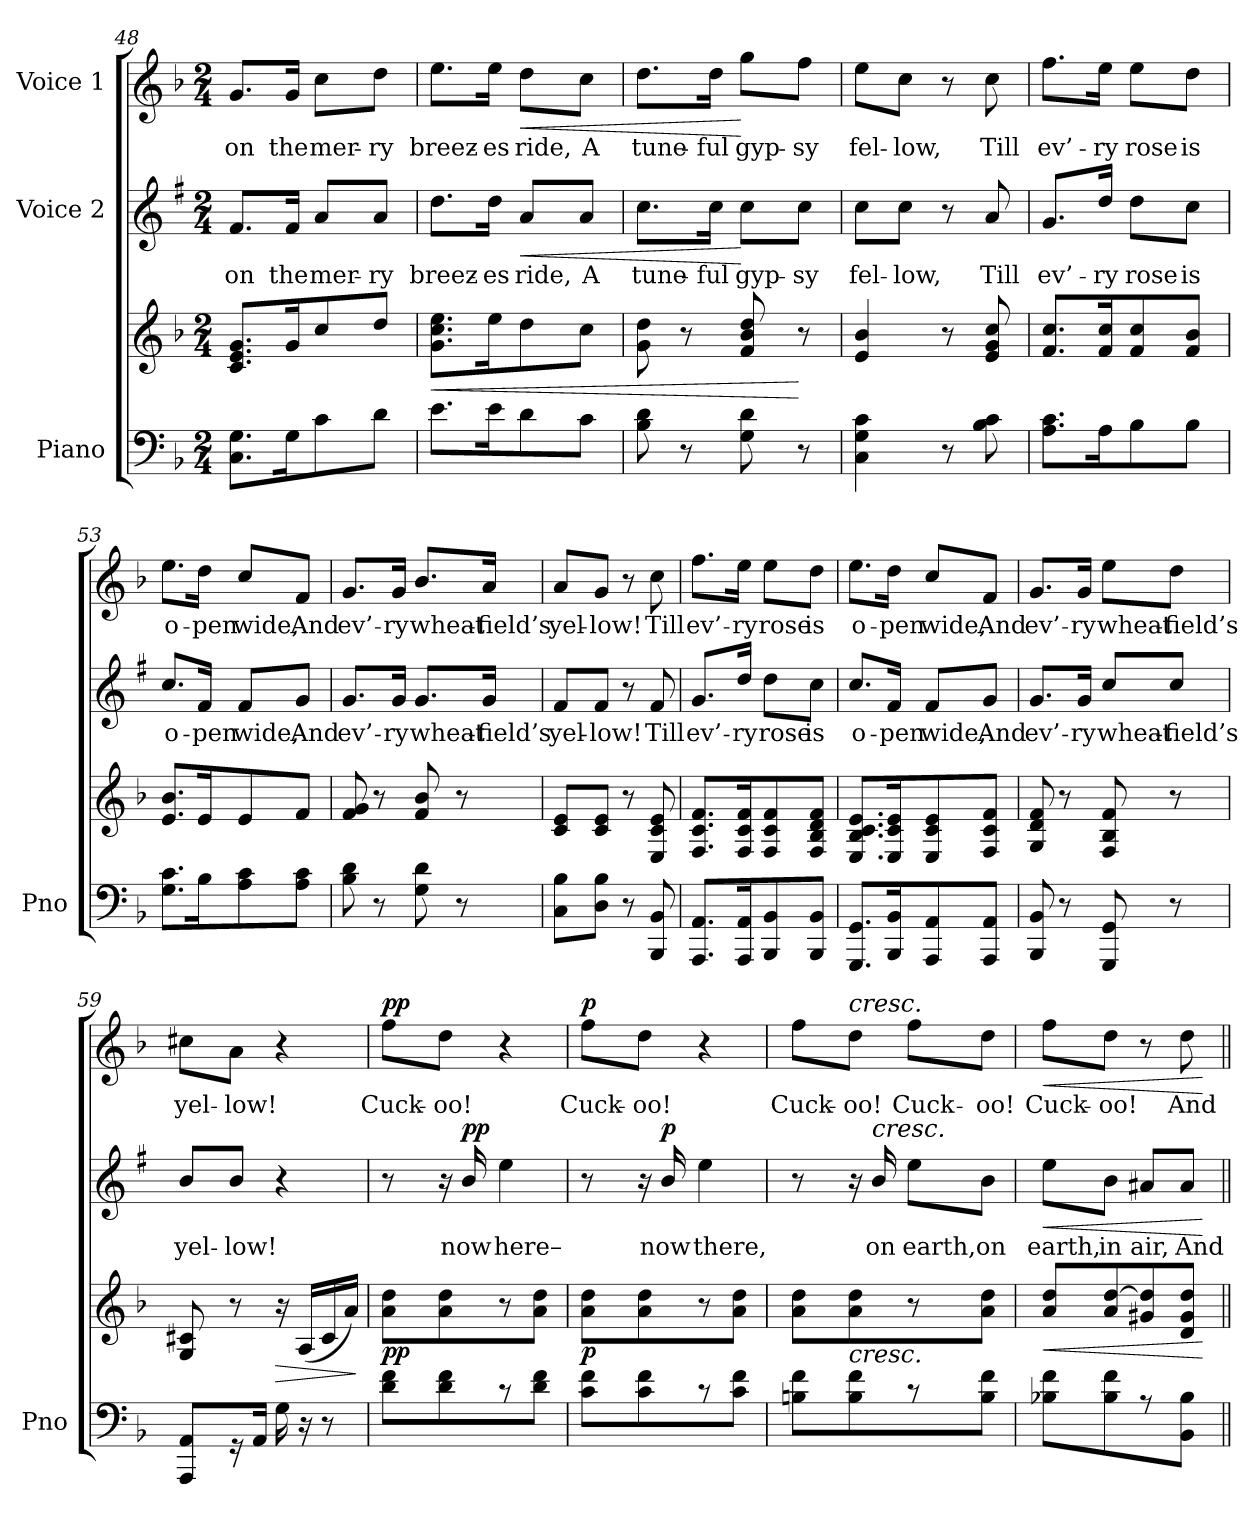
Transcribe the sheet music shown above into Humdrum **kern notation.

**kern	**kern	**dynam	**kern	**text	**dynam	**kern	**text	**dynam
*part3	*part3	*part3	*part2	*part2	*part2	*part1	*part1	*part1
*staff4	*staff3	*staff3/4	*staff2	*staff2	*staff2	*staff1	*staff1	*staff1
*I"Piano	*	*	*I"Voice 2	*	*	*I"Voice 1	*	*
*I'Pno	*	*	*	*	*	*	*	*
*clefF4	*clefG2	*	*clefG2	*	*	*clefG2	*	*
*	*	*	*ITrd1c2	*	*	*	*	*
*k[b-]	*k[b-]	*	*k[b-]	*	*	*k[b-]	*	*
*M2/4	*M2/4	*	*M2/4	*	*	*M2/4	*	*
=48	=48	=48	=48	=48	=48	=48	=48	=48
8.C\ 8.G\L	8.c/ 8.e/ 8.g/L	.	8.e/L	-on	.	8.g/L	-on	.
16G\K	16g/K	.	16e/Jk	the	.	16g/Jk	the	.
8c\	8cc/	.	8g/L	mer-	.	8cc\L	mer-	.
8d\J	8dd/J	.	8g/J	-ry	.	8dd\J	-ry	.
=49	=49	=49	=49	=49	=49	=49	=49	=49
!	!	!LO:HP:b	!	!	!	!	!	!
8.e\L	8.g\ 8.cc\ 8.ee\L	<	8.cc\L	breez-	.	8.ee\L	breez-	.
16e\K	16ee\K	.	16cc\Jk	-es	.	16ee\Jk	-es	.
!	!	!	!	!	!LO:HP:b	!	!	!LO:HP:b
8d\	8dd\	.	8g/L	ride,	<	8dd\L	ride,	<
8c\J	8cc\J	.	8g/J	A	.	8cc\J	A	.
=50	=50	=50	=50	=50	=50	=50	=50	=50
8B-\ 8d\	8g\ 8dd\	.	8.b-\L	tune-	.	8.dd\L	tune-	.
8r	8r	.	.	.	.	.	.	.
.	.	.	16b-\Jk	-ful	.	16dd\Jk	-ful	.
8G\ 8d\	8f/ 8b-/ 8dd/	.	8b-\L	gyp-	[	8gg\L	gyp-	[
8r	8r	[	8b-\J	-sy	.	8ff\J	-sy	.
=51	=51	=51	=51	=51	=51	=51	=51	=51
4C\ 4G\ 4c\	4e/ 4b-/	.	8b-\L	fel-	.	8ee\L	fel-	.
.	.	.	8b-\J	-low,	.	8cc\J	-low,	.
8r	8r	.	8r	.	.	8r	.	.
8B-\ 8c\	8e/ 8g/ 8cc/	.	8g/	Till	.	8cc\	Till	.
=52	=52	=52	=52	=52	=52	=52	=52	=52
8.A\ 8.c\L	8.f/ 8.cc/L	.	8.f/L	ev’-	.	8.ff\L	ev’-	.
16A\K	16f/ 16cc/K	.	16cc/Jk	-ry	.	16ee\Jk	-ry	.
8B-\	8f/ 8cc/	.	8cc\L	rose	.	8ee\L	rose	.
8B-\J	8f/ 8b-/J	.	8b-\J	is	.	8dd\J	is	.
=53	=53	=53	=53	=53	=53	=53	=53	=53
8.G\ 8.c\L	8.e/ 8.b-/L	.	8.b-/L	o-	.	8.ee\L	o-	.
16B-\K	16e/K	.	16e/Jk	-pen	.	16dd\Jk	-pen	.
8A\ 8c\	8e/	.	8e/L	wide,	.	8cc/L	wide,	.
8A\ 8c\J	8f/J	.	8f/J	And	.	8f/J	And	.
=54	=54	=54	=54	=54	=54	=54	=54	=54
8B-\ 8d\	8f/ 8g/	.	8.f/L	ev’-	.	8.g/L	ev’-	.
8r	8r	.	.	.	.	.	.	.
.	.	.	16f/Jk	-ry	.	16g/Jk	-ry	.
8G\ 8d\	8f/ 8b-/	.	8.f/L	wheat-	.	8.b-/L	wheat-	.
8r	8r	.	.	.	.	.	.	.
.	.	.	16f/Jk	-field’s	.	16a/Jk	-field’s	.
=55	=55	=55	=55	=55	=55	=55	=55	=55
8C\ 8B-\L	8c/ 8e/L	.	8e/L	yel-	.	8a/L	yel-	.
8D\ 8B-\J	8c/ 8e/J	.	8e/J	-low!	.	8g/J	-low!	.
8r	8r	.	8r	.	.	8r	.	.
8BBB-/ 8BB-/	8E/ 8c/ 8e/	.	8e/	Till	.	8cc\	Till	.
=56	=56	=56	=56	=56	=56	=56	=56	=56
8.AAA/ 8.AA/L	8.F/ 8.c/ 8.f/L	.	8.f/L	ev’-	.	8.ff\L	ev’-	.
16AAA/ 16AA/K	16F/ 16c/ 16f/K	.	16cc/Jk	-ry	.	16ee\Jk	-ry	.
8BBB-/ 8BB-/	8F/ 8c/ 8f/	.	8cc\L	rose	.	8ee\L	rose	.
8BBB-/ 8BB-/J	8F/ 8B-/ 8d/ 8f/J	.	8b-\J	is	.	8dd\J	is	.
=57	=57	=57	=57	=57	=57	=57	=57	=57
8.GGG/ 8.GG/L	8.E/ 8.B-/ 8.c/ 8.e/L	.	8.b-/L	o-	.	8.ee\L	o-	.
16BBB-/ 16BB-/K	16E/ 16c/ 16e/K	.	16e/Jk	-pen	.	16dd\Jk	-pen	.
8AAA/ 8AA/	8E/ 8c/ 8e/	.	8e/L	wide,	.	8cc/L	wide,	.
8AAA/ 8AA/J	8F/ 8c/ 8f/J	.	8f/J	And	.	8f/J	And	.
=58	=58	=58	=58	=58	=58	=58	=58	=58
8BBB-/ 8BB-/	8G/ 8d/ 8f/	.	8.f/L	ev’-	.	8.g/L	ev’-	.
8r	8r	.	.	.	.	.	.	.
.	.	.	16f/Jk	-ry	.	16g/Jk	-ry	.
8GGG/ 8GG/	8F/ 8B-/ 8f/	.	8b-/L	wheat-	.	8ee\L	wheat-	.
8r	8r	.	8b-/J	-field’s	.	8dd\J	-field’s	.
=59	=59	=59	=59	=59	=59	=59	=59	=59
8AAA/ 8AA/L	8G/ 8c#X/	.	8a/L	yel-	.	8cc#X\L	yel-	.
16r	8r	.	8a/J	-low!	.	8a\J	-low!	.
16AA/JJ	.	.	.	.	.	.	.	.
!	!	!LO:HP:b	!	!	!	!	!	!
16G\	16r	>	4r	.	.	4r	.	.
16r	(>16A/LL	.	.	.	.	.	.	.
8r	16c#/	.	.	.	.	.	.	.
.	16a/JJ)	.	.	.	.	.	.	.
.	.	]	.	.	.	.	.	.
=60	=60	=60	=60	=60	=60	=60	=60	=60
!	!	!LO:DY:b	!	!	!	!	!	!LO:DY:a
8d\ 8f\L	8a\ 8dd\L	pp	8r	.	.	8ff\L	Cuck-	pp
8d\ 8f\	8a\ 8dd\	.	16r	.	.	8dd\J	-oo!	.
!	!	!	!	!	!LO:DY:a	!	!	!
.	.	.	16a/	now	pp	.	.	.
8r	8r	.	4dd\	here–	.	4r	.	.
8d\ 8f\J	8a\ 8dd\J	.	.	.	.	.	.	.
=61	=61	=61	=61	=61	=61	=61	=61	=61
!	!	!LO:DY:b	!	!	!	!	!	!LO:DY:a
8c\ 8f\L	8a\ 8dd\L	p	8r	.	.	8ff\L	Cuck-	p
8c\ 8f\	8a\ 8dd\	.	16r	.	.	8dd\J	-oo!	.
!	!	!	!	!	!LO:DY:a	!	!	!
.	.	.	16a/	now	p	.	.	.
8r	8r	.	4dd\	there,	.	4r	.	.
8c\ 8f\J	8a\ 8dd\J	.	.	.	.	.	.	.
=62	=62	=62	=62	=62	=62	=62	=62	=62
8Bn\ 8f\L	8a\ 8dd\L	.	8r	.	.	8ff\L	Cuck-	.
!	!	!	!	!	!	!LO:TX:a:i:t=cresc.	!	!
!	!LO:TX:b:i:t=cresc.	!	!	!	!	!	!	!
8B\ 8f\	8a\ 8dd\	.	16r	.	.	8dd\J	-oo!	.
!	!	!	!LO:TX:a:i:t=cresc.	!	!	!	!	!
.	.	.	16a/	on	.	.	.	.
8r	8r	.	8dd\L	earth,	.	8ff\L	Cuck-	.
8B\ 8f\J	8a\ 8dd\J	.	8a\J	on	.	8dd\J	-oo!	.
=63	=63	=63	=63	=63	=63	=63	=63	=63
!	!	!LO:HP:b	!	!	!LO:HP:b	!	!	!LO:HP:b
8B-X\ 8f\L	8a/ 8dd/L	<	8dd\L	earth,	<	8ff\L	Cuck-	<
8B-\ 8f\	8a/ [8dd/	.	8a\J	in	.	8dd\J	-oo!	.
8r	8g#X/ 8dd/]	.	8g#X/L	air,	.	8r	.	.
8BB-\ 8B-\J	8d/ 8g#/ 8dd/J	.	8g#/J	And	.	8dd\	And	.
.	.	[	.	.	[	.	.	[
=||	=||	=||	=||	=||	=||	=||	=||	=||
*-	*-	*-	*-	*-	*-	*-	*-	*-
